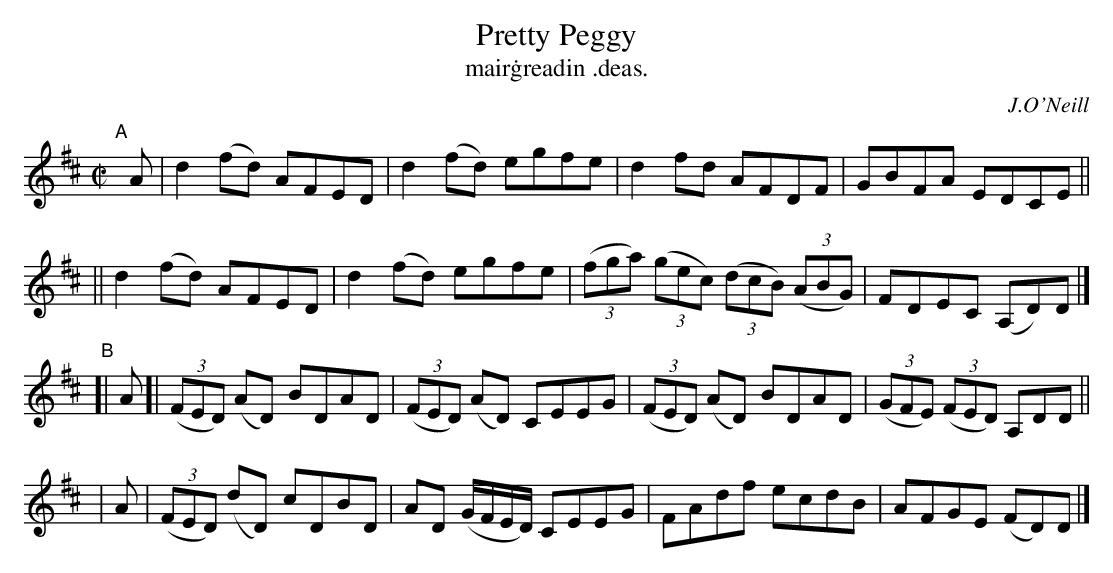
X:1
T: Pretty Peggy
T: mair\.greadin \.deas.
O: J.O'Neill
M: C|
L: 1/8
K: D
"^A"[|]A \
|   d2(fd) AFED | d2(fd) egfe \
|   d2fd   AFDF | GBFA EDCE ||
||  d2(fd) AFED | d2(fd) egfe \
| ((3fga) ((3gec) ((3dcB) ((3ABG) | FDEC (A,D)D |]
"^B"[| A \
[| ((3FED) (AD) BDAD | ((3FED) (AD) CEEG \
|  ((3FED) (AD) BDAD | ((3GFE) ((3FED) A,DD ||
|  A \
|  ((3FED) (dD) cDBD | AD (G/F/E/D/) CEEG \
|    FAdf       ecdB | AFGE  (FD)D |]
